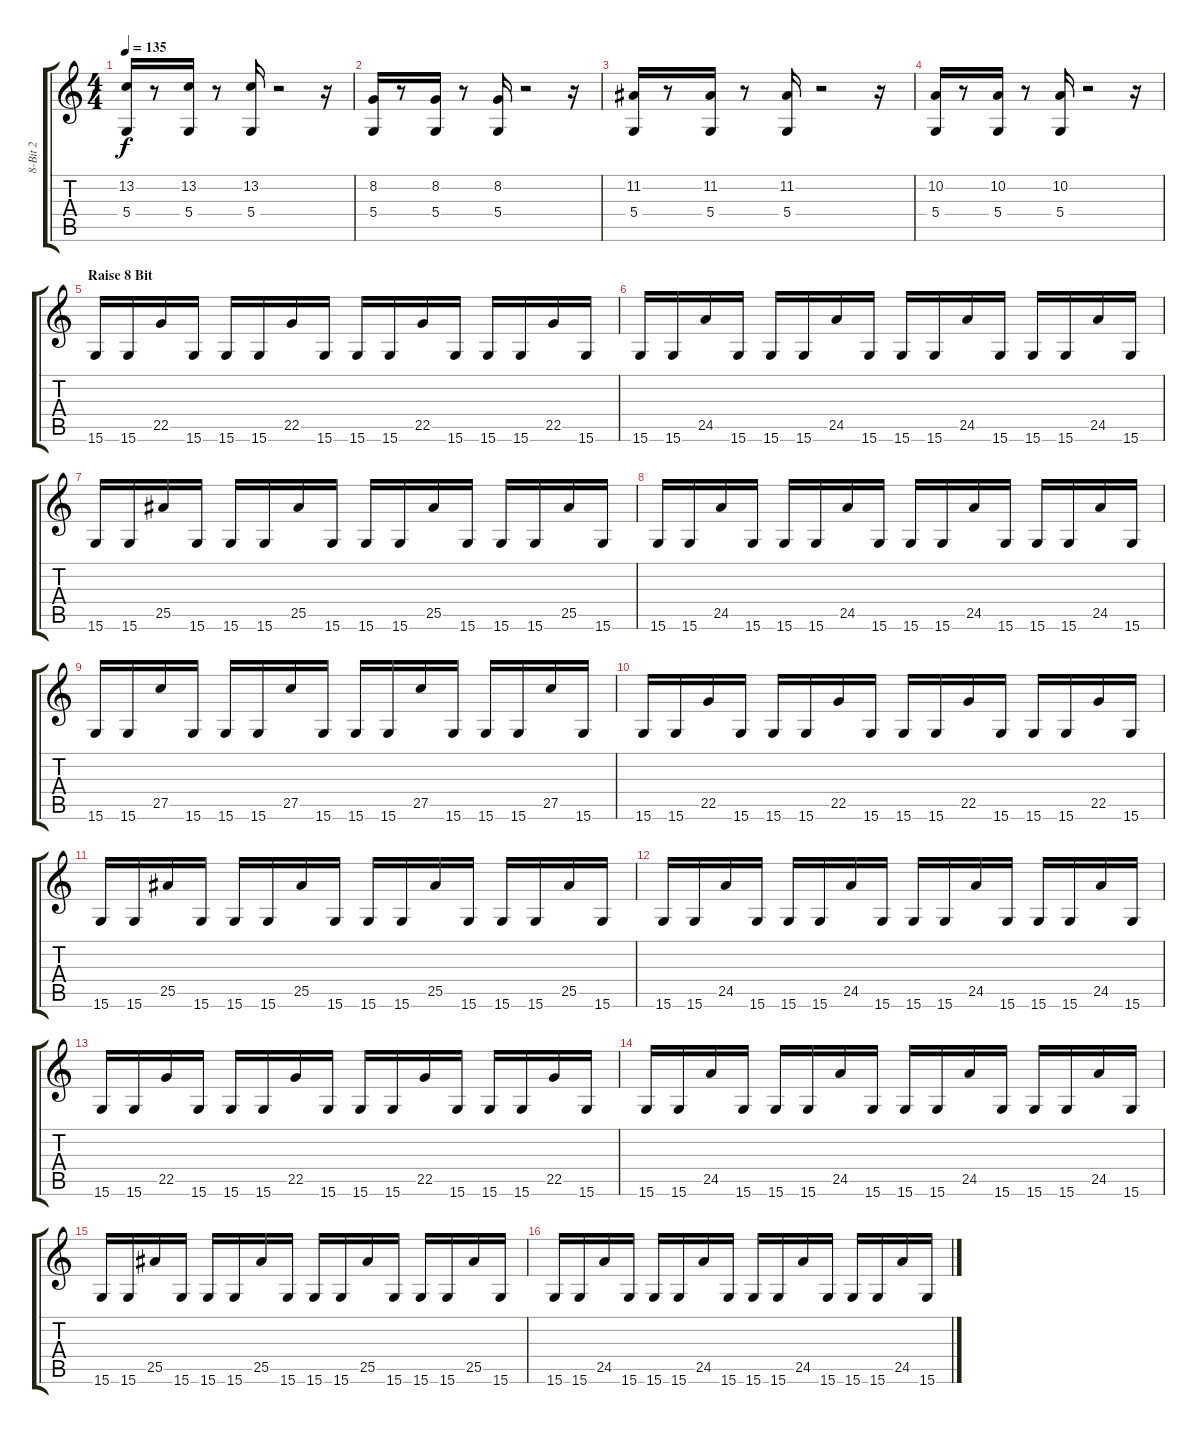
\track ("8-Bit 2" "8-Bit 2") {instrument lead1square}
\staff {score tabs}
\tuning (E4 B3 G3 D3 A2 E2) {hide}
\ts (4 4)
\tempo 135
\clef g2
\ks c
(13.2 5.4).16{dy f} r.8 (13.2 5.4).16 r.8 (13.2 5.4).16 r.2 r.16 |
(8.2 5.4).16 r.8 (8.2 5.4).16 r.8 (8.2 5.4).16 r.2 r.16 |
(11.2 5.4).16 r.8 (11.2 5.4).16 r.8 (11.2 5.4).16 r.2 r.16 |
(10.2 5.4).16 r.8 (10.2 5.4).16 r.8 (10.2 5.4).16 r.2 r.16 |
\section ("" "Raise 8 Bit")
15.6.16{volume 11} 15.6.16 22.5.16 15.6.16 15.6.16 15.6.16 22.5.16 15.6.16 15.6.16 15.6.16 22.5.16 15.6.16 15.6.16 15.6.16 22.5.16 15.6.16 |
15.6.16 15.6.16 24.5.16 15.6.16 15.6.16 15.6.16 24.5.16 15.6.16 15.6.16 15.6.16 24.5.16 15.6.16 15.6.16 15.6.16 24.5.16 15.6.16 |
15.6.16{volume 13} 15.6.16 25.5.16 15.6.16 15.6.16 15.6.16 25.5.16 15.6.16 15.6.16 15.6.16 25.5.16 15.6.16 15.6.16 15.6.16 25.5.16 15.6.16 |
15.6.16 15.6.16 24.5.16 15.6.16 15.6.16 15.6.16 24.5.16 15.6.16 15.6.16 15.6.16 24.5.16 15.6.16 15.6.16 15.6.16 24.5.16 15.6.16 |
15.6.16 15.6.16 27.5.16 15.6.16 15.6.16 15.6.16 27.5.16 15.6.16 15.6.16 15.6.16 27.5.16 15.6.16 15.6.16 15.6.16 27.5.16 15.6.16 |
15.6.16 15.6.16 22.5.16 15.6.16 15.6.16 15.6.16 22.5.16 15.6.16 15.6.16 15.6.16 22.5.16 15.6.16 15.6.16 15.6.16 22.5.16 15.6.16 |
15.6.16{volume 15} 15.6.16 25.5.16 15.6.16 15.6.16 15.6.16 25.5.16 15.6.16 15.6.16 15.6.16 25.5.16 15.6.16 15.6.16 15.6.16 25.5.16 15.6.16 |
15.6.16 15.6.16 24.5.16 15.6.16 15.6.16 15.6.16 24.5.16 15.6.16 15.6.16 15.6.16 24.5.16 15.6.16 15.6.16 15.6.16 24.5.16 15.6.16 |
15.6.16 15.6.16 22.5.16 15.6.16 15.6.16 15.6.16 22.5.16 15.6.16 15.6.16 15.6.16 22.5.16 15.6.16 15.6.16 15.6.16 22.5.16 15.6.16 |
15.6.16 15.6.16 24.5.16 15.6.16 15.6.16 15.6.16 24.5.16 15.6.16 15.6.16 15.6.16 24.5.16 15.6.16 15.6.16 15.6.16 24.5.16 15.6.16 |
15.6.16{volume 16} 15.6.16 25.5.16 15.6.16 15.6.16 15.6.16 25.5.16 15.6.16 15.6.16 15.6.16 25.5.16 15.6.16 15.6.16 15.6.16 25.5.16 15.6.16 |
15.6.16 15.6.16 24.5.16 15.6.16 15.6.16 15.6.16 24.5.16 15.6.16 15.6.16 15.6.16 24.5.16 15.6.16 15.6.16 15.6.16 24.5.16 15.6.16
